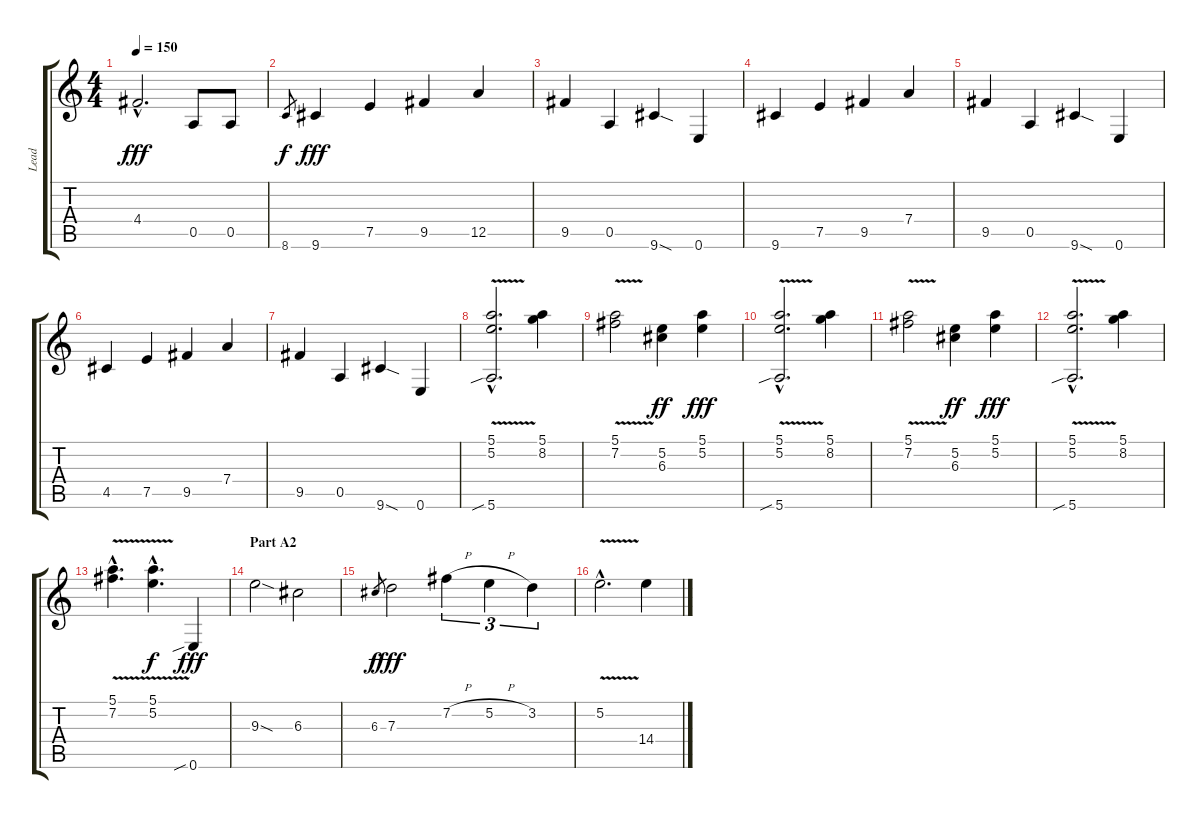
\track ("Lead" "Lead") {instrument electricguitarclean}
\staff {score tabs}
\tuning (E4 B3 G3 D3 A2 E2) {hide}
\ts (4 4)
\tempo 150
\clef g2
\ks c
4.4{hac}.2{d dy fff} 0.5.8 0.5.8 |
8.6.8{gr dy f} 9.6.4{dy fff} 7.5.4 9.5.4 12.5.4 |
9.5.4 0.5.4 9.6{sod}.4 0.6.4 |
9.6.4 7.5.4 9.5.4 7.4.4 |
9.5.4 0.5.4 9.6{sod}.4 0.6.4 |
4.5.4 7.5.4 9.5.4 7.4.4 |
9.5.4 0.5.4 9.6{sod}.4 0.6.4 |
(5.1{v hac} 5.2{hac} 5.6{sib hac}).2{d instrument acousticguitarnylon} (5.1 8.2).4 |
(5.1{v} 7.2{v}).2 (5.2 6.3).4{dy ff} (5.1 5.2).4{dy fff} |
(5.1{v hac} 5.2{hac} 5.6{sib hac}).2{d} (5.1 8.2).4 |
(5.1{v} 7.2{v}).2 (5.2 6.3).4{dy ff} (5.1 5.2).4{dy fff} |
(5.1{v hac} 5.2{hac} 5.6{sib hac}).2{d} (5.1 8.2).4 |
(5.1{v hac} 7.2{v hac}).4{d} (5.1{v hac} 5.2{v hac}).4{d dy f} 0.6{sib}.4{dy fff volume 16 instrument electricguitarjazz} |
\section ("" "Part A2")
9.3{sod}.2 6.3.2 |
6.3.8{gr dy f} 7.3.2{dy fff} 7.2{h}.4{tu (3 2)} 5.2{h}.4{tu (3 2)} 3.2.4{tu (3 2)} |
5.2{v hac}.2{d} 14.4{sl}.4
